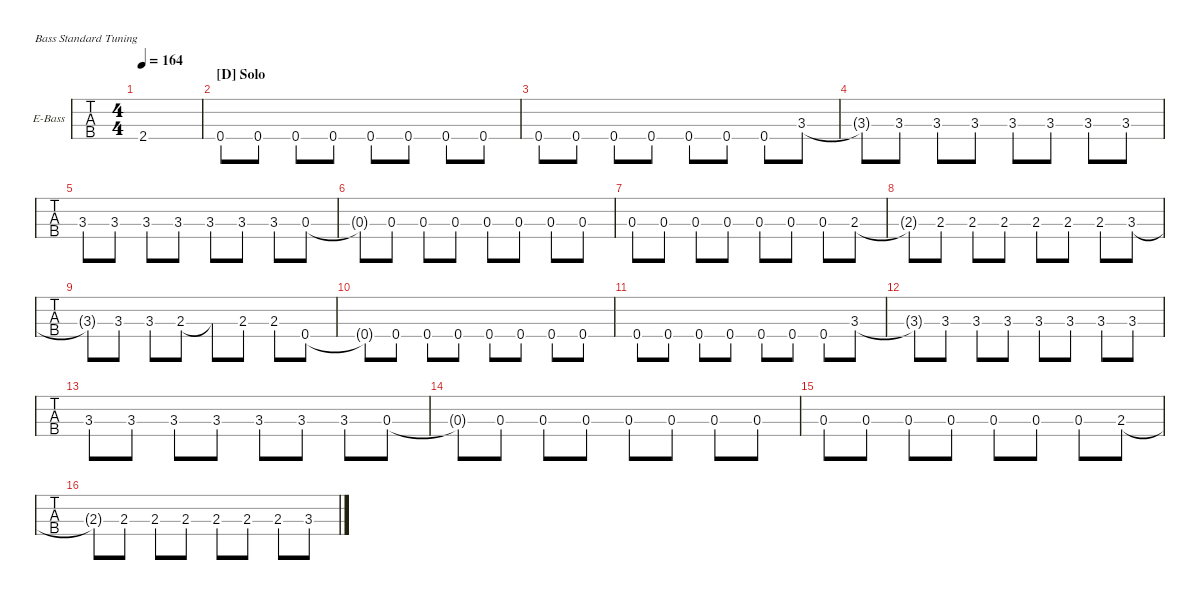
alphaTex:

\defaultSystemsLayout 4
\hideDynamics
\bracketExtendMode groupsimilarinstruments
\firstSystemTrackNameOrientation horizontal
\otherSystemsTrackNameOrientation horizontal
\track ("Electric Bass" "E-Bass") {multiBarRest instrument electricbassfinger}
\staff {tabs}
\tuning (G2 D2 A1 E1)
\ts (4 4)
\tempo 164
\clef f4
\ks eminor
2.4.1{dy ff} |
\section ("D" "Solo")
0.4.8 0.4.8 0.4.8 0.4.8 0.4.8 0.4.8 0.4.8 0.4.8 |
0.4.8 0.4.8 0.4.8 0.4.8 0.4.8 0.4.8 0.4.8 3.3.8 |
3.3{t}.8 3.3.8 3.3.8 3.3.8 3.3.8 3.3.8 3.3.8 3.3.8 |
3.3.8 3.3.8 3.3.8 3.3.8 3.3.8 3.3.8 3.3.8 0.3.8 |
0.3{t}.8 0.3.8 0.3.8 0.3.8 0.3.8 0.3.8 0.3.8 0.3.8 |
0.3.8 0.3.8 0.3.8 0.3.8 0.3.8 0.3.8 0.3.8 2.3.8 |
2.3{t}.8 2.3.8 2.3.8 2.3.8 2.3.8 2.3.8 2.3.8 3.3.8 |
3.3{t}.8 3.3.8 3.3.8 2.3.8 2.3{t}.8 2.3.8 2.3.8 0.4.8 |
0.4{t}.8 0.4.8 0.4.8 0.4.8 0.4.8 0.4.8 0.4.8 0.4.8 |
0.4.8 0.4.8 0.4.8 0.4.8 0.4.8 0.4.8 0.4.8 3.3.8 |
3.3{t}.8 3.3.8 3.3.8 3.3.8 3.3.8 3.3.8 3.3.8 3.3.8 |
3.3.8 3.3.8 3.3.8 3.3.8 3.3.8 3.3.8 3.3.8 0.3.8 |
0.3{t}.8 0.3.8 0.3.8 0.3.8 0.3.8 0.3.8 0.3.8 0.3.8 |
0.3.8 0.3.8 0.3.8 0.3.8 0.3.8 0.3.8 0.3.8 2.3.8 |
2.3{t}.8 2.3.8 2.3.8 2.3.8 2.3.8 2.3.8 2.3.8 3.3.8
